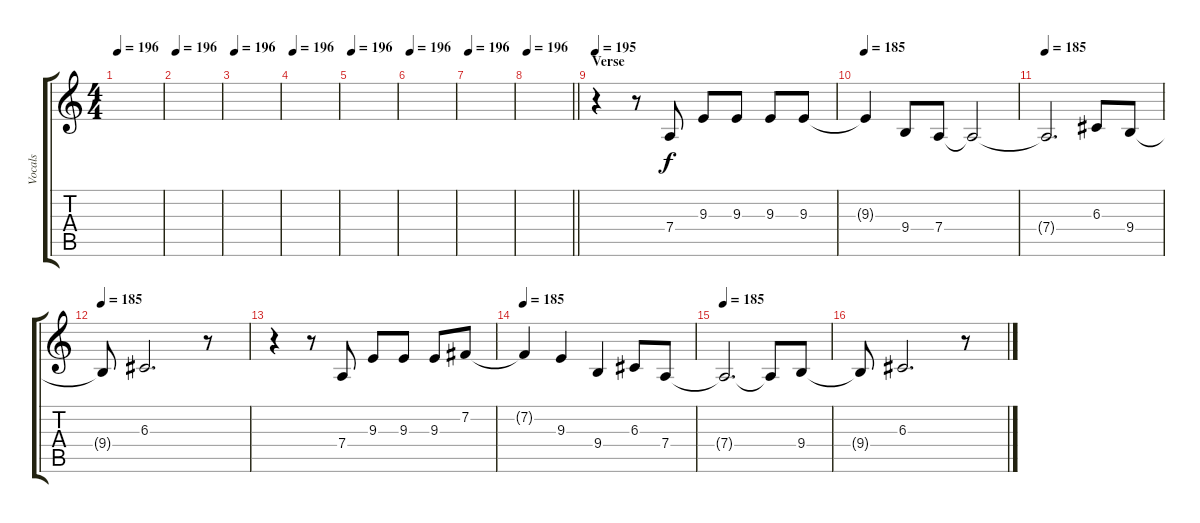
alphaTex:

\track ("Vocals" "Vocals") {instrument altosax}
\staff {score tabs}
\tuning (E4 B3 G3 D3 A2 E2) {hide}
\ts (4 4)
\tempo 196
\clef g2
\ks c
|
\tempo 196
|
\tempo 196
|
\tempo 196
|
\tempo 196
|
\tempo 196
|
\tempo 196
|
\tempo 196
\barLineRight lightlight
|
\section ("" "Verse")
\tempo 195
r.4 r.8 7.4.8 9.3.8 9.3.8 9.3.8 9.3.8 |
\tempo 185
9.3{t}.4 9.4.8 7.4.8 7.4{t}.2 |
\tempo 185
7.4{t}.2{d} 6.3.8 9.4.8 |
\tempo 185
9.4{t}.8 6.3.2{d} r.8 |
r.4 r.8 7.4.8 9.3.8 9.3.8 9.3.8 7.2.8 |
\tempo 185
7.2{t}.4 9.3.4 9.4.4 6.3.8 7.4.8 |
\tempo 185
7.4{t}.2{d} 7.4{t}.8 9.4.8 |
9.4{t}.8 6.3.2{d} r.8
